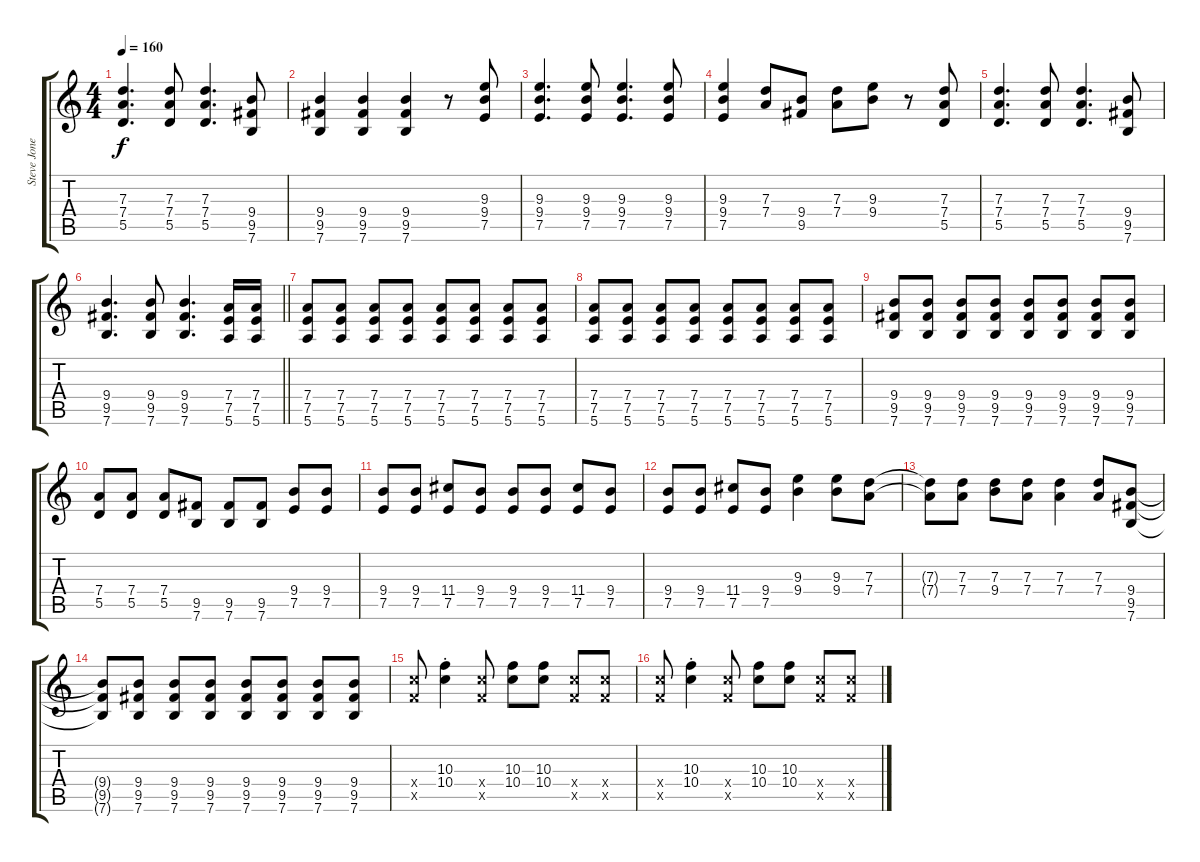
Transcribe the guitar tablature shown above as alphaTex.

\track ("Steve Jones" "Steve Jone") {instrument distortionguitar}
\staff {score tabs}
\tuning (E4 B3 G3 D3 A2 E2) {hide}
\ts (4 4)
\tempo 160
\clef g2
\ks c
(7.3 7.4 5.5).4{d dy f} (7.3 7.4 5.5).8 (7.3 7.4 5.5).4{d} (9.4 9.5 7.6).8 |
(9.4 9.5 7.6).4 (9.4 9.5 7.6).4 (9.4 9.5 7.6).4 r.8 (9.3 9.4 7.5).8 |
(9.3 9.4 7.5).4{d} (9.3 9.4 7.5).8 (9.3 9.4 7.5).4{d} (9.3 9.4 7.5).8 |
(9.3 9.4 7.5).4 (7.3 7.4).8 (9.4 9.5).8 (7.3 7.4).8 (9.3 9.4).8 r.8 (7.3 7.4 5.5).8 |
(7.3 7.4 5.5).4{d} (7.3 7.4 5.5).8 (7.3 7.4 5.5).4{d} (9.4 9.5 7.6).8 |
\barLineRight lightlight
(9.4 9.5 7.6).4{d} (9.4 9.5 7.6).8 (9.4 9.5 7.6).4{d} (7.4 7.5 5.6).16 (7.4 7.5 5.6).16 |
(7.4 7.5 5.6).8 (7.4 7.5 5.6).8 (7.4 7.5 5.6).8 (7.4 7.5 5.6).8 (7.4 7.5 5.6).8 (7.4 7.5 5.6).8 (7.4 7.5 5.6).8 (7.4 7.5 5.6).8 |
(7.4 7.5 5.6).8 (7.4 7.5 5.6).8 (7.4 7.5 5.6).8 (7.4 7.5 5.6).8 (7.4 7.5 5.6).8 (7.4 7.5 5.6).8 (7.4 7.5 5.6).8 (7.4 7.5 5.6).8 |
(9.4 9.5 7.6).8 (9.4 9.5 7.6).8 (9.4 9.5 7.6).8 (9.4 9.5 7.6).8 (9.4 9.5 7.6).8 (9.4 9.5 7.6).8 (9.4 9.5 7.6).8 (9.4 9.5 7.6).8 |
(7.4 5.5).8 (7.4 5.5).8 (7.4 5.5).8 (9.5 7.6).8 (9.5 7.6).8 (9.5 7.6).8 (9.4 7.5).8 (9.4 7.5).8 |
(9.4 7.5).8 (9.4 7.5).8 (11.4 7.5).8 (9.4 7.5).8 (9.4 7.5).8 (9.4 7.5).8 (11.4 7.5).8 (9.4 7.5).8 |
(9.4 7.5).8 (9.4 7.5).8 (11.4 7.5).8 (9.4 7.5).8 (9.3 9.4).4 (9.3 9.4).8 (7.3 7.4).8 |
(7.3{t} 7.4{t}).8 (7.3 7.4).8 (7.3 9.4).8 (7.3 7.4).8 (7.3 7.4).4 (7.3 7.4).8 (9.4 9.5 7.6).8 |
(9.4{t} 9.5{t} 7.6{t}).8 (9.4 9.5 7.6).8 (9.4 9.5 7.6).8 (9.4 9.5 7.6).8 (9.4 9.5 7.6).8 (9.4 9.5 7.6).8 (9.4 9.5 7.6).8 (9.4 9.5 7.6).8 |
(10.4{x} 8.5{x}).8 (10.3{st} 10.4{st}).4 (10.4{x} 8.5{x}).8 (10.3 10.4).8 (10.3 10.4).8 (10.4{x} 8.5{x}).8 (10.4{x} 8.5{x}).8 |
(10.4{x} 8.5{x}).8 (10.3{st} 10.4{st}).4 (10.4{x} 8.5{x}).8 (10.3 10.4).8 (10.3 10.4).8 (10.4{x} 8.5{x}).8 (10.4{x} 8.5{x}).8
